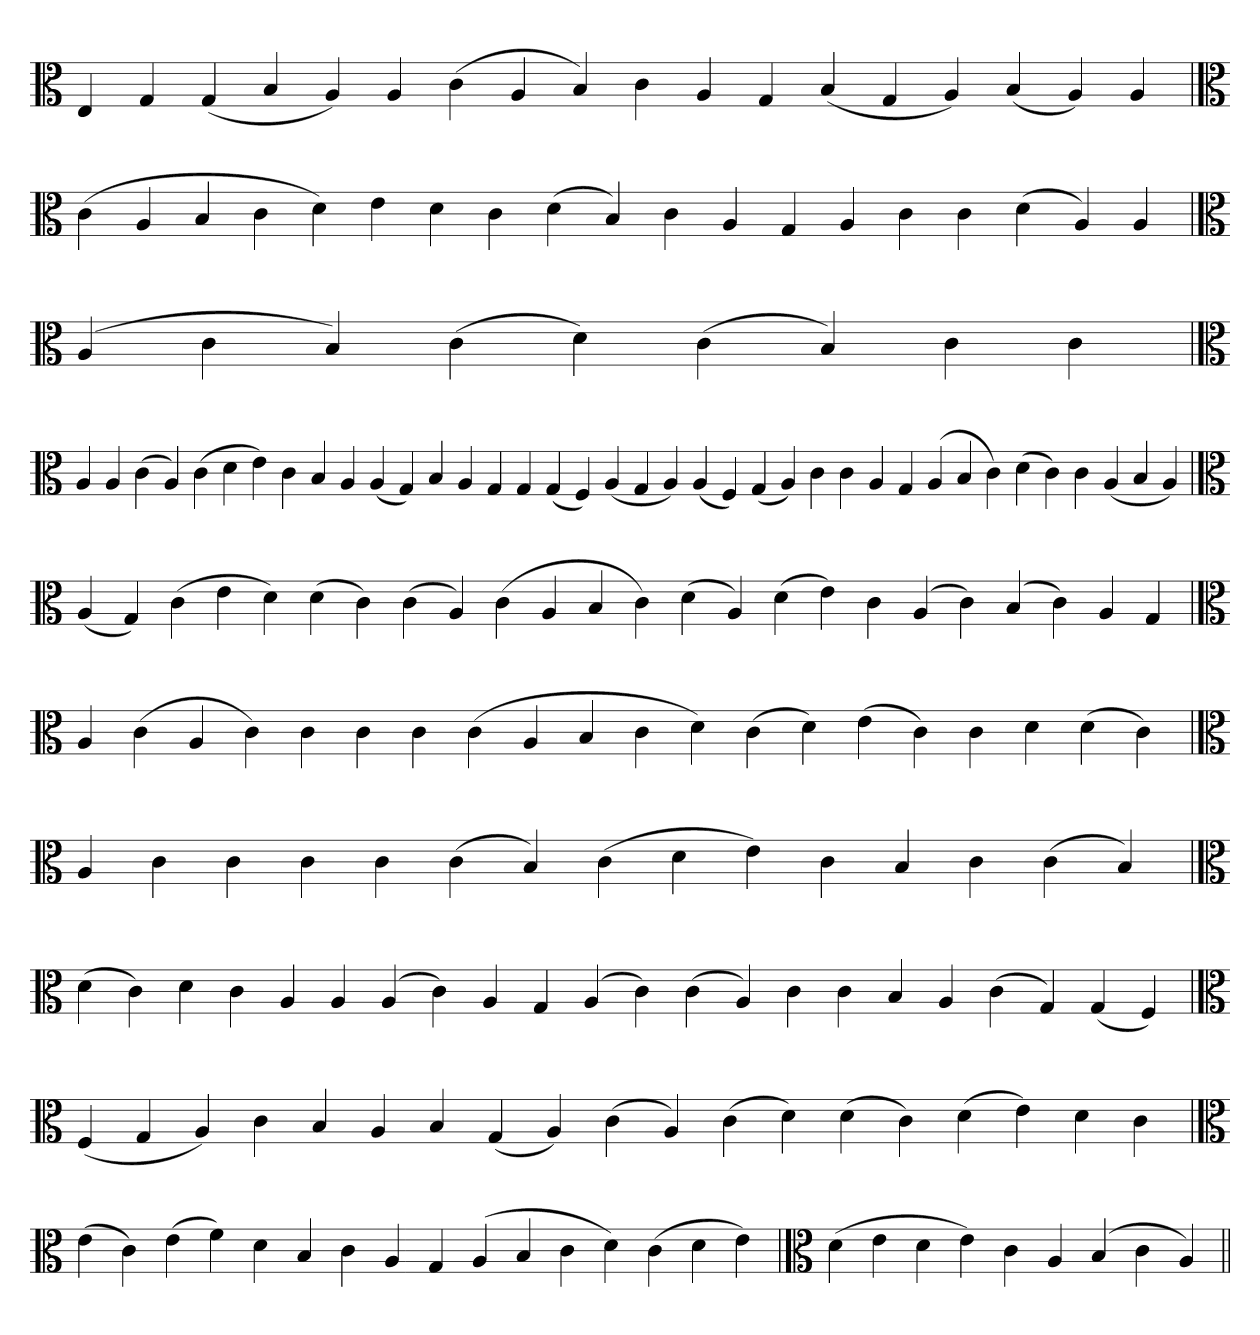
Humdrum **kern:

**kern
*part1
*staff1
*clefC3
=
4E
4G
(4G
4B
4A)
4A
(4c
4A
4B)
4c
4A
4G
(4B
4G
4A)
(4B
4A)
4A
='
*clefC3
(4c
4A
4B
4c
4d)
4e
4d
4c
(4d
4B)
4c
4A
4G
4A
4c
4c
(4d
4A)
4A
=
*clefC3
(4A
4c
4B)
(4c
4d)
(4c
4B)
4c
4c
=`
*clefC3
4A
4A
(4c
4A)
(4c
4d
4e)
4c
4B
4A
(4A
4G)
4B
4A
4G
4G
(4G
4F)
(4A
4G
4A)
(4A
4F)
(4G
4A)
4c
4c
4A
4G
(4A
4B
4c)
(4d
4c)
4c
(4A
4B
4A)
=
*clefC3
(4A
4G)
(4c
4e
4d)
(4d
4c)
(4c
4A)
(4c
4A
4B
4c)
(4d
4A)
(4d
4e)
4c
(4A
4c)
(4B
4c)
4A
4G
=`
*clefC3
4A
(4c
4A
4c)
4c
4c
4c
(4c
4A
4B
4c
4d)
(4c
4d)
(4e
4c)
4c
4d
(4d
4c)
=
*clefC3
4A
4c
4c
4c
4c
(4c
4B)
(4c
4d
4e)
4c
4B
4c
(4c
4B)
=`
*clefC3
(4d
4c)
4d
4c
4A
4A
(4A
4c)
4A
4G
(4A
4c)
(4c
4A)
4c
4c
4B
4A
(4c
4G)
(4G
4F)
=
*clefC3
(4F
4G
4A)
4c
4B
4A
4B
(4G
4A)
(4c
4A)
(4c
4d)
(4d
4c)
(4d
4e)
4d
4c
=`
*clefC3
(4e
4c)
(4e
4f)
4d
4B
4c
4A
4G
(4A
4B
4c
4d)
(4c
4d
4e)
=`
*clefC3
(4d
4e
4d
4e)
4c
4A
(4B
4c
4A)
=||
*-
